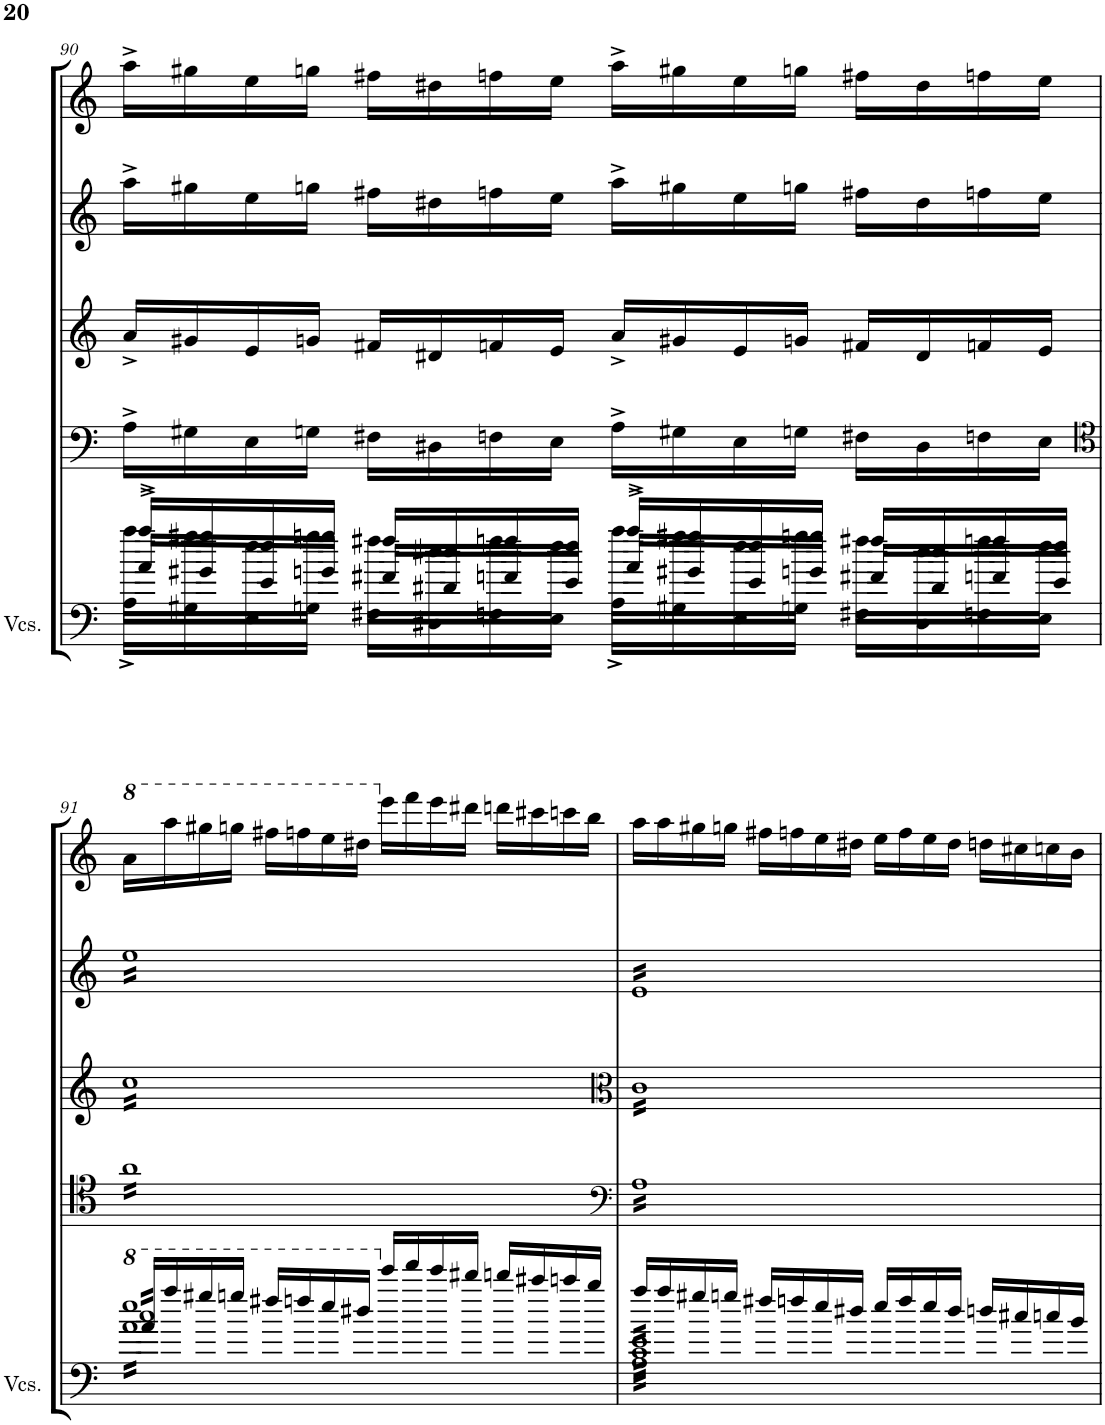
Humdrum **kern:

**kern	**kern	**kern	**kern	**kern
*part5	*part4	*part3	*part2	*part1
*staff5	*staff4	*staff3	*staff2	*staff1
*I"Violoncellos	*I"Violoncello	*I"Viola	*I"Violin II	*I"Violin I
*I'Vcs.	*I'Vc	*I'Vla	*I'Vln	*I'Vln
!!LO:PB:g=z
*clefF4	*clefF4	*clefG2	*clefG2	*clefG2
*k[]	*k[]	*k[]	*k[]	*k[]
*M4/4	*M4/4	*M4/4	*M4/4	*M4/4
=90	=90	=90	=90	=90
*^	*	*	*	*
*	*^	*	*	*	*
*	*	*^	*	*	*	*
16aa^/LL	16aa^\LL	16a^/LL	16A^\LL	16A^\LL	16a^/LL	16aa^\LL	16aa^\LL
16gg#X/	16gg#\	16g#X/	16G#X\	16G#X\	16g#X/	16gg#X\	16gg#X\
16ee/	16ee\	16e/	16E\	16E\	16e/	16ee\	16ee\
16ggn/JJ	16gg\JJ	16gn/JJ	16Gn\JJ	16Gn\JJ	16gn/JJ	16ggn\JJ	16ggn\JJ
16ff#X/LL	16ff#\LL	16f#X/LL	16F#X\LL	16F#X\LL	16f#X/LL	16ff#X\LL	16ff#X\LL
16dd#X/	16dd#\	16d#X/	16D#X\	16D#X\	16d#X/	16dd#X\	16dd#X\
16ffn/	16ff\	16fn/	16Fn\	16Fn\	16fn/	16ffn\	16ffn\
16ee/JJ	16ee\JJ	16e/JJ	16E\JJ	16E\JJ	16e/JJ	16ee\JJ	16ee\JJ
16aa^/LL	16aa^\LL	16a^/LL	16A^\LL	16A^\LL	16a^/LL	16aa^\LL	16aa^\LL
16gg#X/	16gg#\	16g#X/	16G#X\	16G#X\	16g#X/	16gg#X\	16gg#X\
16ee/	16ee\	16e/	16E\	16E\	16e/	16ee\	16ee\
16ggn/JJ	16gg\JJ	16gn/JJ	16Gn\JJ	16Gn\JJ	16gn/JJ	16ggn\JJ	16ggn\JJ
16ff#X/LL	16ff#\LL	16f#X/LL	16F#X\LL	16F#X\LL	16f#X/LL	16ff#X\LL	16ff#X\LL
16dd#/	16dd#\	16d#/	16D#\	16D#\	16d#/	16dd#\	16dd#\
16ffn/	16ff\	16fn/	16Fn\	16Fn\	16fn/	16ffn\	16ffn\
16ee/JJ	16ee\JJ	16e/JJ	16E\JJ	16E\JJ	16e/JJ	16ee\JJ	16ee\JJ
!!LO:LB:g=z
=91	=91	=91	=91	=91	=91	=91	=91
*	*	*	*	*clefC4	*	*	*
*8va	*	*	*	*	*	*	*
*	*	*	*	*	*	*	*8va
*tremolo	*	*	*	*	*	*	*
*	*	*	*	*tremolo	*	*	*
*	*	*	*	*	*tremolo	*	*
*	*	*	*	*	*	*tremolo	*
16aa/LL	16eeeLL	16cccLL	16aaLL	16aLL	16ccLL	16eeLL	16aa\LL
16aaa/	16eee	16ccc	16aa	16a	16cc	16ee	16aaa\
16ggg#X/	16eee	16ccc	16aa	16a	16cc	16ee	16ggg#X\
16gggn/JJ	16eee	16ccc	16aa	16a	16cc	16ee	16gggn\JJ
16fff#X/LL	16eee	16ccc	16aa	16a	16cc	16ee	16fff#X\LL
16fffn/	16eee	16ccc	16aa	16a	16cc	16ee	16fffn\
16eee/	16eee	16ccc	16aa	16a	16cc	16ee	16eee\
16ddd#X/JJ	16eee	16ccc	16aa	16a	16cc	16ee	16ddd#X\JJ
*X8va	*	*	*	*	*	*	*
*	*	*	*	*	*	*	*X8va
16eee/LL	16eee	16ccc	16aa	16a	16cc	16ee	16eee\LL
16fff/	16eee	16ccc	16aa	16a	16cc	16ee	16fff\
16eee/	16eee	16ccc	16aa	16a	16cc	16ee	16eee\
16ddd#X/JJ	16eee	16ccc	16aa	16a	16cc	16ee	16ddd#X\JJ
16dddn/LL	16eee	16ccc	16aa	16a	16cc	16ee	16dddn\LL
16ccc#X/	16eee	16ccc	16aa	16a	16cc	16ee	16ccc#X\
16cccn/	16eee	16ccc	16aa	16a	16cc	16ee	16cccn\
16bb/JJ	16eeeJJ	16cccJJ	16aaJJ	16aJJ	16ccJJ	16eeJJ	16bb\JJ
=92	=92	=92	=92	=92	=92	=92	=92
*	*	*	*	*clefF4	*clefC3	*	*
16aa/LL	16eLL	16cLL	16ALL	16ALL	16cLL	16eLL	16aa\LL
16aa/	16e	16c	16A	16A	16c	16e	16aa\
16gg#X/	16e	16c	16A	16A	16c	16e	16gg#X\
16ggn/JJ	16e	16c	16A	16A	16c	16e	16ggn\JJ
16ff#X/LL	16e	16c	16A	16A	16c	16e	16ff#X\LL
16ffn/	16e	16c	16A	16A	16c	16e	16ffn\
16ee/	16e	16c	16A	16A	16c	16e	16ee\
16dd#X/JJ	16e	16c	16A	16A	16c	16e	16dd#X\JJ
16ee/LL	16e	16c	16A	16A	16c	16e	16ee\LL
16ff/	16e	16c	16A	16A	16c	16e	16ff\
16ee/	16e	16c	16A	16A	16c	16e	16ee\
16dd#/JJ	16e	16c	16A	16A	16c	16e	16dd#\JJ
16ddn/LL	16e	16c	16A	16A	16c	16e	16ddn\LL
16cc#X/	16e	16c	16A	16A	16c	16e	16cc#X\
16ccn/	16e	16c	16A	16A	16c	16e	16ccn\
16b/JJ	16eJJ	16cJJ	16AJJ	16AJJ	16cJJ	16eJJ	16b\JJ
*	*	*	*	*	*	*Xtremolo	*
*	*	*	*	*	*Xtremolo	*	*
*	*	*	*	*Xtremolo	*	*	*
*Xtremolo	*	*	*	*	*	*	*
*v	*v	*v	*v	*	*	*	*
=	=	=	=	=
*-	*-	*-	*-	*-
